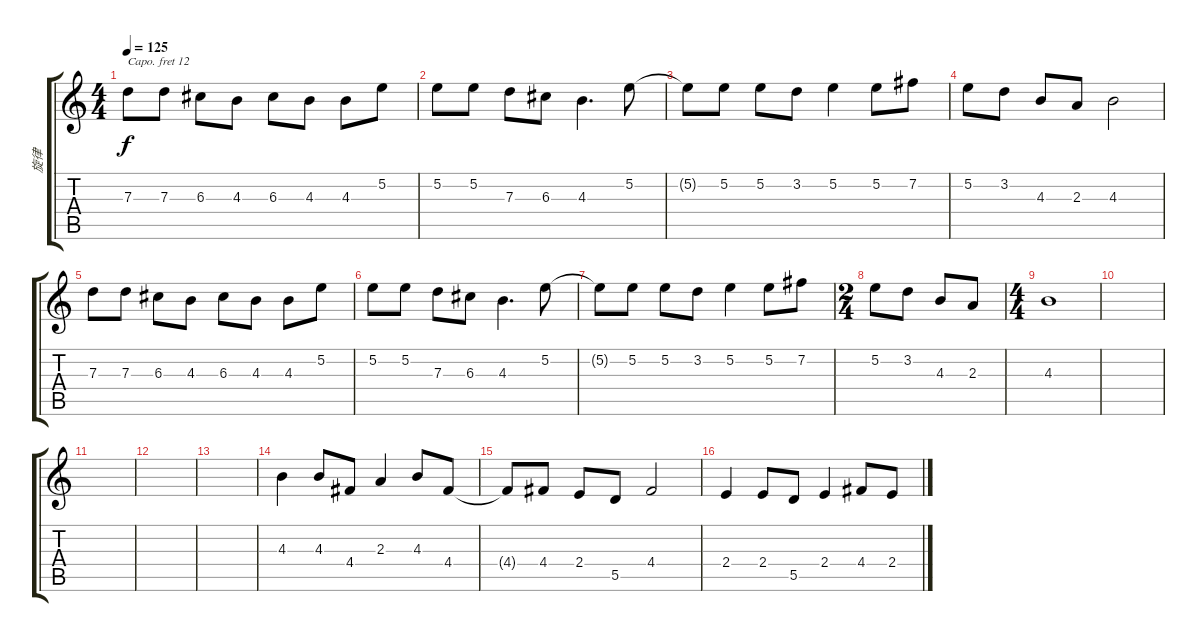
\track ("旋律" "旋律") {instrument trumpet}
\staff {score tabs}
\capo 12
\tuning (E4 B3 G3 D3 A2 E2) {hide}
\ts (4 4)
\tempo 125
\clef g2
\ks c
7.3.8{dy f} 7.3.8 6.3.8 4.3.8 6.3.8 4.3.8 4.3.8 5.2.8 |
5.2.8 5.2.8 7.3.8 6.3.8 4.3.4{d} 5.2.8 |
5.2{t}.8 5.2.8 5.2.8 3.2.8 5.2.4 5.2.8 7.2.8 |
5.2.8 3.2.8 4.3.8 2.3.8 4.3.2 |
7.3.8 7.3.8 6.3.8 4.3.8 6.3.8 4.3.8 4.3.8 5.2.8 |
5.2.8 5.2.8 7.3.8 6.3.8 4.3.4{d} 5.2.8 |
5.2{t}.8 5.2.8 5.2.8 3.2.8 5.2.4 5.2.8 7.2.8 |
\ts (2 4)
5.2.8 3.2.8 4.3.8 2.3.8 |
\ts (4 4)
4.3.1 |
|
|
|
|
4.3.4 4.3.8 4.4.8 2.3.4 4.3.8 4.4.8 |
4.4{t}.8 4.4.8 2.4.8 5.5.8 4.4.2 |
2.4.4 2.4.8 5.5.8 2.4.4 4.4.8 2.4.8
